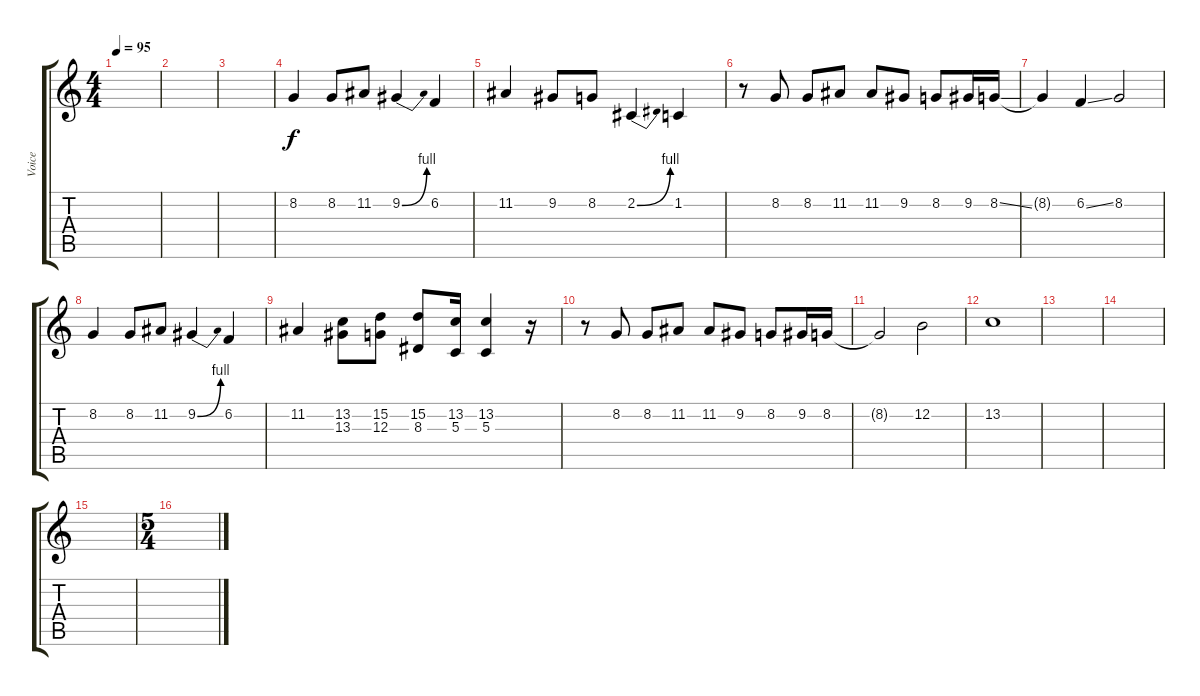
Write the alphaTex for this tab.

\track ("Voice" "Voice") {instrument violin}
\staff {score tabs}
\tuning (E4 B3 G3 D3 A2 E2) {hide}
\ts (4 4)
\tempo 95
\clef g2
\ks c
|
|
|
8.2.4 8.2.8 11.2.8 9.2{be (bend 0 0 60 4)}.4 6.2.4 |
11.2.4 9.2.8 8.2.8 2.2{be (bend 0 0 60 4)}.4 1.2.4 |
r.8 8.2.8 8.2.8 11.2.8 11.2.8 9.2.8 8.2.8 9.2.16 8.2{ss}.16 |
8.2{t}.4 6.2{ss}.4 8.2.2 |
8.2.4 8.2.8 11.2.8 9.2{be (bend 0 0 60 4)}.4 6.2.4 |
11.2.4 (13.2 13.3).8 (15.2 12.3).8 (15.2 8.3).8 (13.2 5.3).16 (13.2 5.3).4 r.16 |
r.8 8.2.8 8.2.8 11.2.8 11.2.8 9.2.8 8.2.8 9.2.16 8.2.16 |
8.2{t}.2 12.2.2 |
13.2.1 |
|
|
|
\ts (5 4)
